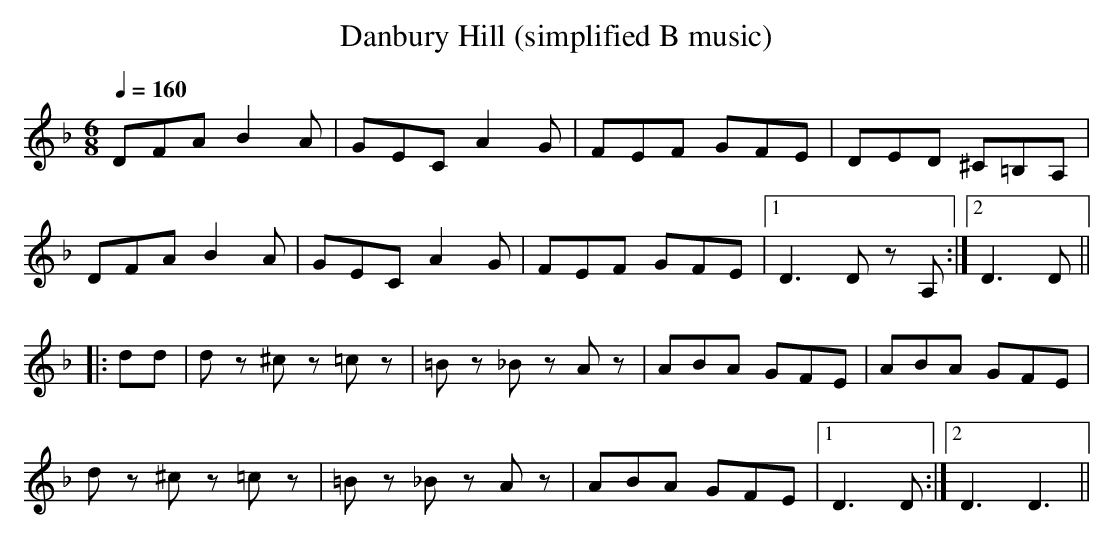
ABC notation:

X:1
T:Danbury Hill (simplified B music)
L:1/8
M:6/8
Q:1/4=160
K:Dmin
DFA B2 A | GEC A2 G| FEF GFE| DED ^C=B,A,|
DFA B2 A | GEC A2 G| FEF GFE |1 D3 D z A,:|2 D3 D||
|:dd| d z ^c z =c z| =B z _B z A z| ABA GFE|ABA GFE |
d z ^c z =c z| =B z _B z A z| ABA GFE|1 D3 D:|2 D3 D3 ||
